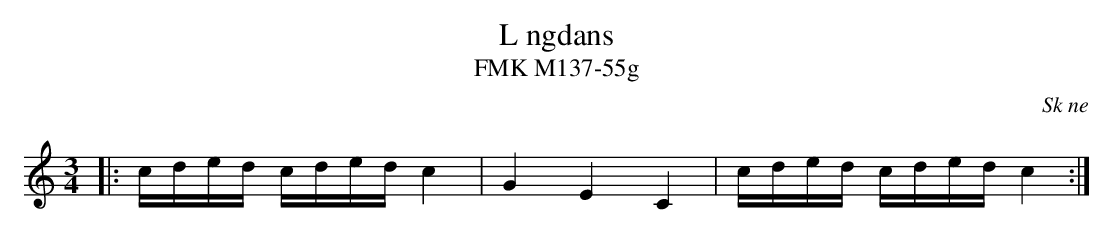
X:1
T:L ngdans
T:FMK M137-55g
O:Sk ne
M:3/4
L:1/16
K:C
|: cded cded  c4 | G4 E4 C4 |cded cded c4 :|
